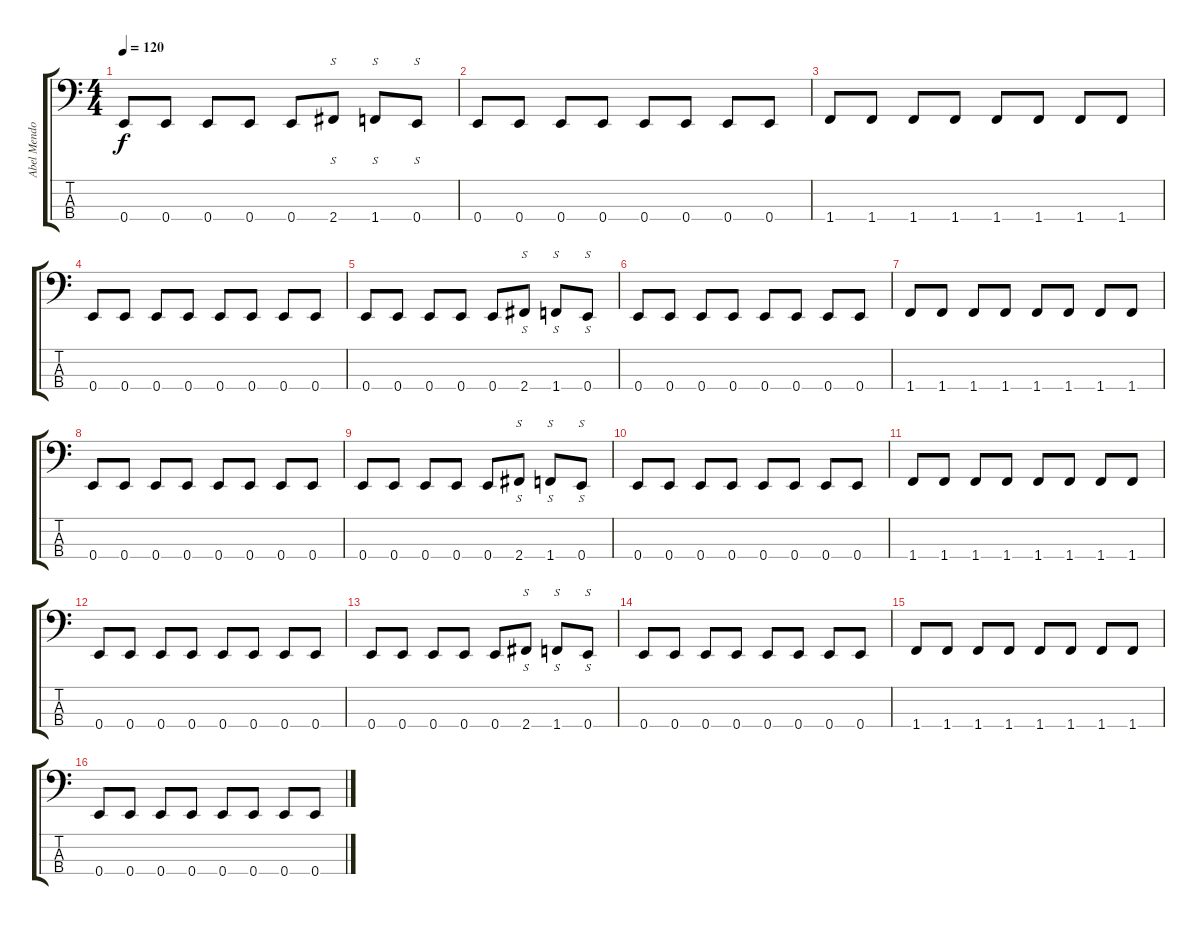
\track ("Abel Mendoza" "Abel Mendo") {instrument electricbasspick}
\staff {score tabs}
\tuning (G2 D2 A1 E1) {hide}
\ts (4 4)
\tempo 120
\clef f4
\ks c
0.4.8{dy f} 0.4.8 0.4.8 0.4.8 0.4.8 2.4.8{s} 1.4.8{s} 0.4.8{s} |
0.4.8 0.4.8 0.4.8 0.4.8 0.4.8 0.4.8 0.4.8 0.4.8 |
1.4.8 1.4.8 1.4.8 1.4.8 1.4.8 1.4.8 1.4.8 1.4.8 |
0.4.8 0.4.8 0.4.8 0.4.8 0.4.8 0.4.8 0.4.8 0.4.8 |
0.4.8 0.4.8 0.4.8 0.4.8 0.4.8 2.4.8{s} 1.4.8{s} 0.4.8{s} |
0.4.8 0.4.8 0.4.8 0.4.8 0.4.8 0.4.8 0.4.8 0.4.8 |
1.4.8 1.4.8 1.4.8 1.4.8 1.4.8 1.4.8 1.4.8 1.4.8 |
0.4.8 0.4.8 0.4.8 0.4.8 0.4.8 0.4.8 0.4.8 0.4.8 |
0.4.8 0.4.8 0.4.8 0.4.8 0.4.8 2.4.8{s} 1.4.8{s} 0.4.8{s} |
0.4.8 0.4.8 0.4.8 0.4.8 0.4.8 0.4.8 0.4.8 0.4.8 |
1.4.8 1.4.8 1.4.8 1.4.8 1.4.8 1.4.8 1.4.8 1.4.8 |
0.4.8 0.4.8 0.4.8 0.4.8 0.4.8 0.4.8 0.4.8 0.4.8 |
0.4.8 0.4.8 0.4.8 0.4.8 0.4.8 2.4.8{s} 1.4.8{s} 0.4.8{s} |
0.4.8 0.4.8 0.4.8 0.4.8 0.4.8 0.4.8 0.4.8 0.4.8 |
1.4.8 1.4.8 1.4.8 1.4.8 1.4.8 1.4.8 1.4.8 1.4.8 |
0.4.8 0.4.8 0.4.8 0.4.8 0.4.8 0.4.8 0.4.8 0.4.8
